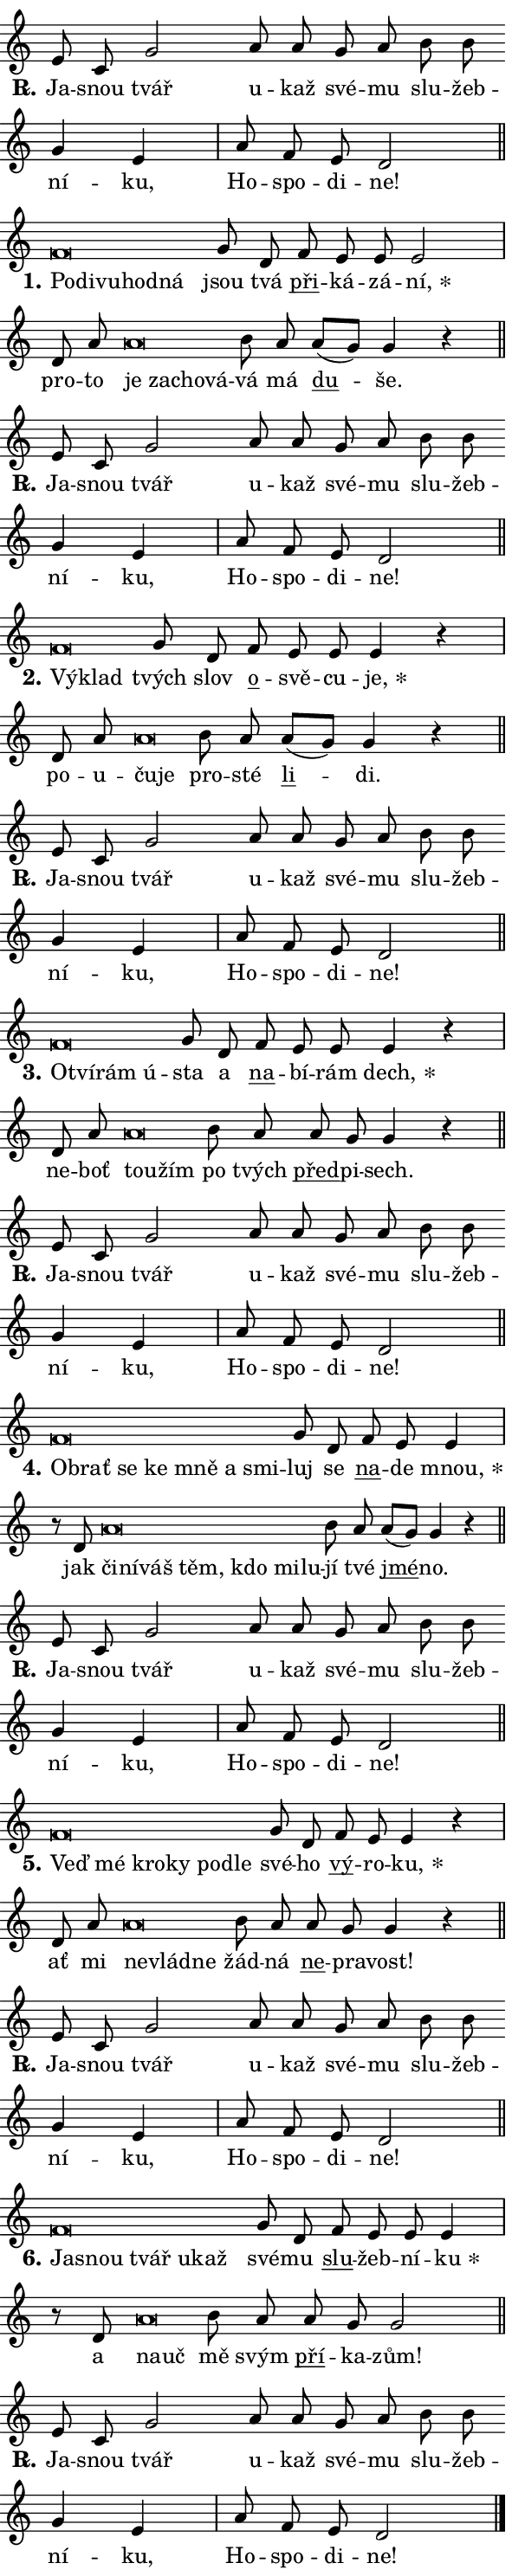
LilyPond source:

\version "2.24.0"
\header { tagline = "" }
\paper {
  indent = 0\cm
  top-margin = 0\cm
  right-margin = 0.13\cm % to fit lyric hyphens
  bottom-margin = 0\cm
  left-margin = 0\cm
  paper-width = 10\cm
  page-breaking = #ly:one-page-breaking
  system-system-spacing.basic-distance = #11
  score-system-spacing.basic-distance = #11
  ragged-last = ##f
}


%% Author: Thomas Morley
%% https://lists.gnu.org/archive/html/lilypond-user/2020-05/msg00002.html
#(define (line-position grob)
"Returns position of @var[grob} in current system:
   @code{'start}, if at first time-step
   @code{'end}, if at last time-step
   @code{'middle} otherwise
"
  (let* ((col (ly:item-get-column grob))
         (ln (ly:grob-object col 'left-neighbor))
         (rn (ly:grob-object col 'right-neighbor))
         (col-to-check-left (if (ly:grob? ln) ln col))
         (col-to-check-right (if (ly:grob? rn) rn col))
         (break-dir-left
           (and
             (ly:grob-property col-to-check-left 'non-musical #f)
             (ly:item-break-dir col-to-check-left)))
         (break-dir-right
           (and
             (ly:grob-property col-to-check-right 'non-musical #f)
             (ly:item-break-dir col-to-check-right))))
        (cond ((eqv? 1 break-dir-left) 'start)
              ((eqv? -1 break-dir-right) 'end)
              (else 'middle))))

#(define (tranparent-at-line-position vctor)
  (lambda (grob)
  "Relying on @code{line-position} select the relevant enry from @var{vctor}.
Used to determine transparency,"
    (case (line-position grob)
      ((end) (not (vector-ref vctor 0)))
      ((middle) (not (vector-ref vctor 1)))
      ((start) (not (vector-ref vctor 2))))))

noteHeadBreakVisibility =
#(define-music-function (break-visibility)(vector?)
"Makes @code{NoteHead}s transparent relying on @var{break-visibility}"
#{
  \override NoteHead.transparent =
    #(tranparent-at-line-position break-visibility)
#})

#(define delete-ledgers-for-transparent-note-heads
  (lambda (grob)
    "Reads whether a @code{NoteHead} is transparent.
If so this @code{NoteHead} is removed from @code{'note-heads} from
@var{grob}, which is supposed to be @code{LedgerLineSpanner}.
As a result ledgers are not printed for this @code{NoteHead}"
    (let* ((nhds-array (ly:grob-object grob 'note-heads))
           (nhds-list
             (if (ly:grob-array? nhds-array)
                 (ly:grob-array->list nhds-array)
                 '()))
           ;; Relies on the transparent-property being done before
           ;; Staff.LedgerLineSpanner.after-line-breaking is executed.
           ;; This is fragile ...
           (to-keep
             (remove
               (lambda (nhd)
                 (ly:grob-property nhd 'transparent #f))
               nhds-list)))
      ;; TODO find a better method to iterate over grob-arrays, similiar
      ;; to filter/remove etc for lists
      ;; For now rebuilt from scratch
      (set! (ly:grob-object grob 'note-heads)  '())
      (for-each
        (lambda (nhd)
          (ly:pointer-group-interface::add-grob grob 'note-heads nhd))
        to-keep))))

squashNotes = {
  \override NoteHead.X-extent = #'(-0.2 . 0.2)
  \override NoteHead.Y-extent = #'(-0.75 . 0)
  \override NoteHead.stencil =
    #(lambda (grob)
       (let ((pos (ly:grob-property grob 'staff-position)))
         (begin
           (if (< pos -7) (display "ERROR: Lower brevis then expected\n") (display ""))
           (if (<= pos -6) ly:text-interface::print ly:note-head::print))))
}
unSquashNotes = {
  \revert NoteHead.X-extent
  \revert NoteHead.Y-extent
  \revert NoteHead.stencil
}

hideNotes = \noteHeadBreakVisibility #begin-of-line-visible
unHideNotes = \noteHeadBreakVisibility #all-visible

% work-around for resetting accidentals
% https://lilypond.org/doc/v2.23/Documentation/notation/displaying-rhythms#unmetered-music
cadenzaMeasure = {
  \cadenzaOff
  \partial 1024 s1024
  \cadenzaOn
}

#(define-markup-command (accent layout props text) (markup?)
  "Underline accented syllable"
  (interpret-markup layout props
    #{\markup \override #'(offset . 4.3) \underline { #text }#}))

responsum = \markup \concat {
  "R" \hspace #-1.05 \path #0.1 #'((moveto 0 0.07) (lineto 0.9 0.8)) \hspace #0.05 "."
}

spaceSize = #0.6828661417322834 % exact space size for TeX Gyre Schola

\layout {
  \context {
    \Staff
    \remove "Time_signature_engraver"
    \override LedgerLineSpanner.after-line-breaking = #delete-ledgers-for-transparent-note-heads
  }
  \context {
    \Lyrics {
      \override LyricSpace.minimum-distance = \spaceSize
      \override LyricText.font-name = #"TeX Gyre Schola"
      \override LyricText.font-size = 1
      \override StanzaNumber.font-name = #"TeX Gyre Schola Bold"
      \override StanzaNumber.font-size = 1
    }
  }
  \context {
    \Score 
    \override NoteHead.text =
      #(lambda (grob) 
        (let ((pos (ly:grob-property grob 'staff-position)))
          #{\markup {
            \combine
              \halign #-0.55 \raise #(if (= pos -6) 0 0.5) \override #'(thickness . 2) \draw-line #'(3.2 . 0)
              \musicglyph "noteheads.sM1"
          }#}))
  }
}

% magnetic-lyrics.ily
%
%   written by
%     Jean Abou Samra <jean@abou-samra.fr>
%     Werner Lemberg <wl@gnu.org>
%
%   adapted by
%     Jiri Hon <jiri.hon@gmail.com>
%
% Version 2022-Apr-15

% https://www.mail-archive.com/lilypond-user@gnu.org/msg149350.html

#(define (Left_hyphen_pointer_engraver context)
   "Collect syllable-hyphen-syllable occurrences in lyrics and store
them in properties.  This engraver only looks to the left.  For
example, if the lyrics input is @code{foo -- bar}, it does the
following.

@itemize @bullet
@item
Set the @code{text} property of the @code{LyricHyphen} grob between
@q{foo} and @q{bar} to @code{foo}.

@item
Set the @code{left-hyphen} property of the @code{LyricText} grob with
text @q{foo} to the @code{LyricHyphen} grob between @q{foo} and
@q{bar}.
@end itemize

Use this auxiliary engraver in combination with the
@code{lyric-@/text::@/apply-@/magnetic-@/offset!} hook."
   (let ((hyphen #f)
         (text #f))
     (make-engraver
      (acknowledgers
       ((lyric-syllable-interface engraver grob source-engraver)
        (set! text grob)))
      (end-acknowledgers
       ((lyric-hyphen-interface engraver grob source-engraver)
        ;(when (not (grob::has-interface grob 'lyric-space-interface))
          (set! hyphen grob)));)
      ((stop-translation-timestep engraver)
       (when (and text hyphen)
         (ly:grob-set-object! text 'left-hyphen hyphen))
       (set! text #f)
       (set! hyphen #f)))))

#(define (lyric-text::apply-magnetic-offset! grob)
   "If the space between two syllables is less than the value in
property @code{LyricText@/.details@/.squash-threshold}, move the right
syllable to the left so that it gets concatenated with the left
syllable.

Use this function as a hook for
@code{LyricText@/.after-@/line-@/breaking} if the
@code{Left_@/hyphen_@/pointer_@/engraver} is active."
   (let ((hyphen (ly:grob-object grob 'left-hyphen #f)))
     (when hyphen
       (let ((left-text (ly:spanner-bound hyphen LEFT)))
         (when (grob::has-interface left-text 'lyric-syllable-interface)
           (let* ((common (ly:grob-common-refpoint grob left-text X))
                  (this-x-ext (ly:grob-extent grob common X))
                  (left-x-ext
                   (begin
                     ;; Trigger magnetism for left-text.
                     (ly:grob-property left-text 'after-line-breaking)
                     (ly:grob-extent left-text common X)))
                  ;; `delta` is the gap width between two syllables.
                  (delta (- (interval-start this-x-ext)
                            (interval-end left-x-ext)))
                  (details (ly:grob-property grob 'details))
                  (threshold (assoc-get 'squash-threshold details 0.2)))
             (when (< delta threshold)
               (let* (;; We have to manipulate the input text so that
                      ;; ligatures crossing syllable boundaries are not
                      ;; disabled.  For languages based on the Latin
                      ;; script this is essentially a beautification.
                      ;; However, for non-Western scripts it can be a
                      ;; necessity.
                      (lt (ly:grob-property left-text 'text))
                      (rt (ly:grob-property grob 'text))
                      (is-space (grob::has-interface hyphen 'lyric-space-interface))
                      (space (if is-space " " ""))
                      (extra-delta (if is-space spaceSize 0))
                      ;; Append new syllable.
                      (ltrt-space (if (and (string? lt) (string? rt))
                                (string-append lt space rt)
                                (make-concat-markup (list lt space rt))))
                      ;; Right-align `ltrt` to the right side.
                      (ltrt-space-markup (grob-interpret-markup
                               grob
                               (make-translate-markup
                                (cons (interval-length this-x-ext) 0)
                                (make-right-align-markup ltrt-space)))))
                 (begin
                   ;; Don't print `left-text`.
                   (ly:grob-set-property! left-text 'stencil #f)
                   ;; Set text and stencil (which holds all collected
                   ;; syllables so far) and shift it to the left.
                   (ly:grob-set-property! grob 'text ltrt-space)
                   (ly:grob-set-property! grob 'stencil ltrt-space-markup)
                   (ly:grob-translate-axis! grob (- (- delta extra-delta)) X))))))))))


#(define (lyric-hyphen::displace-bounds-first grob)
   ;; Make very sure this callback isn't triggered too early.
   (let ((left (ly:spanner-bound grob LEFT))
         (right (ly:spanner-bound grob RIGHT)))
     (ly:grob-property left 'after-line-breaking)
     (ly:grob-property right 'after-line-breaking)
     (ly:lyric-hyphen::print grob)))

squashThreshold = #0.4

\layout {
  \context {
    \Lyrics
    \consists #Left_hyphen_pointer_engraver
    \override LyricText.after-line-breaking =
      #lyric-text::apply-magnetic-offset!
    \override LyricHyphen.stencil = #lyric-hyphen::displace-bounds-first
    \override LyricText.details.squash-threshold = \squashThreshold
    \override LyricHyphen.minimum-distance = 0
    \override LyricHyphen.minimum-length = \squashThreshold
  }
}

squashText = \override LyricText.details.squash-threshold = 9999
unSquashText = \override LyricText.details.squash-threshold = \squashThreshold

leftText = \override LyricText.self-alignment-X = #LEFT
unLeftText = \revert LyricText.self-alignment-X

starOffset = #(lambda (grob) 
                (let ((x_offset (ly:self-alignment-interface::aligned-on-x-parent grob)))
                  (if (= x_offset 0) 0 (+ x_offset 1.2))))

star = #(define-music-function (syllable)(string?)
"Append star separator at the end of a syllable"
#{
  \once \override LyricText.X-offset = #starOffset
  \lyricmode { \markup {
    #syllable
    \override #'((font-name . "TeX Gyre Schola Bold")) \hspace #0.2 \lower #0.65 \larger "*"
  } }
#})

starAccent = #(define-music-function (syllable)(string?)
"Append star separator at the end of a syllable and make accent"
#{
  \once \override LyricText.X-offset = #starOffset
  \lyricmode { \markup {
    \accent #syllable
    \override #'((font-name . "TeX Gyre Schola Bold")) \hspace #0.2 \lower #0.65 \larger "*"
  } }
#})

breath = #(define-music-function (syllable)(string?)
"Append breathing indicator at the end of a syllable"
#{
  \lyricmode { \markup { #syllable "+" } }
#})

optionalBreath = #(define-music-function (syllable)(string?)
"Append optional breathing indicator at the end of a syllable"
#{
  \lyricmode { \markup { #syllable "(+)" } }
#})


\score {
    <<
        \new Voice = "melody" { \cadenzaOn \key c \major \relative { e'8 c g'2 a8 a \bar "" g a \bar "" b b \bar "" g4 e \cadenzaMeasure \bar "|" a8 f e d2 \cadenzaMeasure \bar "||" \break } }
        \new Lyrics \lyricsto "melody" { \lyricmode { \set stanza = \responsum
Ja -- snou tvář u -- kaž své -- mu slu -- žeb -- ní -- ku, Ho -- spo -- di -- ne! } }
    >>
    \layout {}
}

\score {
    <<
        \new Voice = "melody" { \cadenzaOn \key c \major \relative { \squashNotes f'\breve*1/16 \hideNotes \breve*1/16 \bar "" \breve*1/16 \bar "" \breve*1/16 \breve*1/16 \bar "" \unHideNotes \unSquashNotes g8 d \bar "" f e e e2 \cadenzaMeasure \bar "|" d8 a' \bar "" \squashNotes a\breve*1/16 \hideNotes \breve*1/16 \bar "" \breve*1/16 \breve*1/16 \bar "" \unHideNotes \unSquashNotes b8 a \bar "" a[( g)] g4 r \cadenzaMeasure \bar "||" \break } }
        \new Lyrics \lyricsto "melody" { \lyricmode { \set stanza = "1."
\leftText Po -- \squashText di -- vu -- hod -- ná \unLeftText \unSquashText jsou tvá \markup \accent při -- ká -- zá -- \star ní, pro -- to \leftText je \squashText za -- cho -- vá -- \unLeftText \unSquashText vá má \markup \accent du -- še. } }
    >>
    \layout {}
}

\score {
    <<
        \new Voice = "melody" { \cadenzaOn \key c \major \relative { e'8 c g'2 a8 a \bar "" g a \bar "" b b \bar "" g4 e \cadenzaMeasure \bar "|" a8 f e d2 \cadenzaMeasure \bar "||" \break } }
        \new Lyrics \lyricsto "melody" { \lyricmode { \set stanza = \responsum
Ja -- snou tvář u -- kaž své -- mu slu -- žeb -- ní -- ku, Ho -- spo -- di -- ne! } }
    >>
    \layout {}
}

\score {
    <<
        \new Voice = "melody" { \cadenzaOn \key c \major \relative { \squashNotes f'\breve*1/16 \hideNotes \breve*1/16 \bar "" \unHideNotes \unSquashNotes g8 d \bar "" f e e e4 r \cadenzaMeasure \bar "|" d8 a' \bar "" \squashNotes a\breve*1/16 \hideNotes \breve*1/16 \bar "" \unHideNotes \unSquashNotes b8 a \bar "" a[( g)] g4 r \cadenzaMeasure \bar "||" \break } }
        \new Lyrics \lyricsto "melody" { \lyricmode { \set stanza = "2."
\leftText Vý -- \squashText klad \unLeftText \unSquashText tvých slov \markup \accent o -- svě -- cu -- \star je, po -- u -- \leftText ču -- \squashText je \unLeftText \unSquashText pro -- sté \markup \accent li -- di. } }
    >>
    \layout {}
}

\score {
    <<
        \new Voice = "melody" { \cadenzaOn \key c \major \relative { e'8 c g'2 a8 a \bar "" g a \bar "" b b \bar "" g4 e \cadenzaMeasure \bar "|" a8 f e d2 \cadenzaMeasure \bar "||" \break } }
        \new Lyrics \lyricsto "melody" { \lyricmode { \set stanza = \responsum
Ja -- snou tvář u -- kaž své -- mu slu -- žeb -- ní -- ku, Ho -- spo -- di -- ne! } }
    >>
    \layout {}
}

\score {
    <<
        \new Voice = "melody" { \cadenzaOn \key c \major \relative { \squashNotes f'\breve*1/16 \hideNotes \breve*1/16 \bar "" \breve*1/16 \breve*1/16 \bar "" \unHideNotes \unSquashNotes g8 d \bar "" f e e e4 r \cadenzaMeasure \bar "|" d8 a' \bar "" \squashNotes a\breve*1/16 \hideNotes \breve*1/16 \bar "" \unHideNotes \unSquashNotes b8 a \bar "" a g g4 r \cadenzaMeasure \bar "||" \break } }
        \new Lyrics \lyricsto "melody" { \lyricmode { \set stanza = "3."
\leftText O -- \squashText tví -- rám ú -- \unLeftText \unSquashText sta a \markup \accent na -- bí -- rám \star dech, ne -- boť \leftText tou -- \squashText žím \unLeftText \unSquashText po tvých \markup \accent před -- pi -- sech. } }
    >>
    \layout {}
}

\score {
    <<
        \new Voice = "melody" { \cadenzaOn \key c \major \relative { e'8 c g'2 a8 a \bar "" g a \bar "" b b \bar "" g4 e \cadenzaMeasure \bar "|" a8 f e d2 \cadenzaMeasure \bar "||" \break } }
        \new Lyrics \lyricsto "melody" { \lyricmode { \set stanza = \responsum
Ja -- snou tvář u -- kaž své -- mu slu -- žeb -- ní -- ku, Ho -- spo -- di -- ne! } }
    >>
    \layout {}
}

\score {
    <<
        \new Voice = "melody" { \cadenzaOn \key c \major \relative { \squashNotes f'\breve*1/16 \hideNotes \breve*1/16 \bar "" \breve*1/16 \bar "" \breve*1/16 \bar "" \breve*1/16 \bar "" \breve*1/16 \breve*1/16 \bar "" \unHideNotes \unSquashNotes g8 d \bar "" f e e4 \cadenzaMeasure \bar "|" r8 d8 \squashNotes a'\breve*1/16 \hideNotes \breve*1/16 \bar "" \breve*1/16 \bar "" \breve*1/16 \bar "" \breve*1/16 \bar "" \breve*1/16 \breve*1/16 \bar "" \unHideNotes \unSquashNotes b8 a \bar "" a[( g)] g4 r \cadenzaMeasure \bar "||" \break } }
        \new Lyrics \lyricsto "melody" { \lyricmode { \set stanza = "4."
\leftText Ob -- \squashText rať se ke mně a smi -- \unLeftText \unSquashText luj se \markup \accent na -- de \star mnou, jak \leftText či -- \squashText ní -- váš těm, kdo mi -- lu -- \unLeftText \unSquashText jí tvé \markup \accent jmé -- no. } }
    >>
    \layout {}
}

\score {
    <<
        \new Voice = "melody" { \cadenzaOn \key c \major \relative { e'8 c g'2 a8 a \bar "" g a \bar "" b b \bar "" g4 e \cadenzaMeasure \bar "|" a8 f e d2 \cadenzaMeasure \bar "||" \break } }
        \new Lyrics \lyricsto "melody" { \lyricmode { \set stanza = \responsum
Ja -- snou tvář u -- kaž své -- mu slu -- žeb -- ní -- ku, Ho -- spo -- di -- ne! } }
    >>
    \layout {}
}

\score {
    <<
        \new Voice = "melody" { \cadenzaOn \key c \major \relative { \squashNotes f'\breve*1/16 \hideNotes \breve*1/16 \bar "" \breve*1/16 \bar "" \breve*1/16 \bar "" \breve*1/16 \breve*1/16 \bar "" \unHideNotes \unSquashNotes g8 d \bar "" f e e4 r \cadenzaMeasure \bar "|" d8 a' \bar "" \squashNotes a\breve*1/16 \hideNotes \breve*1/16 \breve*1/16 \bar "" \unHideNotes \unSquashNotes b8 a \bar "" a g g4 r \cadenzaMeasure \bar "||" \break } }
        \new Lyrics \lyricsto "melody" { \lyricmode { \set stanza = "5."
\leftText Veď \squashText mé kro -- ky po -- dle \unLeftText \unSquashText své -- ho \markup \accent vý -- ro -- \star ku, ať mi \leftText ne -- \squashText vlád -- ne \unLeftText \unSquashText žád -- ná \markup \accent ne -- pra -- vost! } }
    >>
    \layout {}
}

\score {
    <<
        \new Voice = "melody" { \cadenzaOn \key c \major \relative { e'8 c g'2 a8 a \bar "" g a \bar "" b b \bar "" g4 e \cadenzaMeasure \bar "|" a8 f e d2 \cadenzaMeasure \bar "||" \break } }
        \new Lyrics \lyricsto "melody" { \lyricmode { \set stanza = \responsum
Ja -- snou tvář u -- kaž své -- mu slu -- žeb -- ní -- ku, Ho -- spo -- di -- ne! } }
    >>
    \layout {}
}

\score {
    <<
        \new Voice = "melody" { \cadenzaOn \key c \major \relative { \squashNotes f'\breve*1/16 \hideNotes \breve*1/16 \bar "" \breve*1/16 \bar "" \breve*1/16 \breve*1/16 \bar "" \unHideNotes \unSquashNotes g8 d \bar "" f e e e4 \cadenzaMeasure \bar "|" r8 d8 \squashNotes a'\breve*1/16 \hideNotes \breve*1/16 \bar "" \unHideNotes \unSquashNotes b8 a \bar "" a g g2 \cadenzaMeasure \bar "||" \break } }
        \new Lyrics \lyricsto "melody" { \lyricmode { \set stanza = "6."
\leftText Ja -- \squashText snou tvář u -- kaž \unLeftText \unSquashText své -- mu \markup \accent slu -- žeb -- ní -- \star ku a \leftText na -- \squashText uč \unLeftText \unSquashText mě svým \markup \accent pří -- ka -- zům! } }
    >>
    \layout {}
}

\score {
    <<
        \new Voice = "melody" { \cadenzaOn \key c \major \relative { e'8 c g'2 a8 a \bar "" g a \bar "" b b \bar "" g4 e \cadenzaMeasure \bar "|" a8 f e d2 \cadenzaMeasure \bar "||" \break } \bar "|." }
        \new Lyrics \lyricsto "melody" { \lyricmode { \set stanza = \responsum
Ja -- snou tvář u -- kaž své -- mu slu -- žeb -- ní -- ku, Ho -- spo -- di -- ne! } }
    >>
    \layout {}
}
